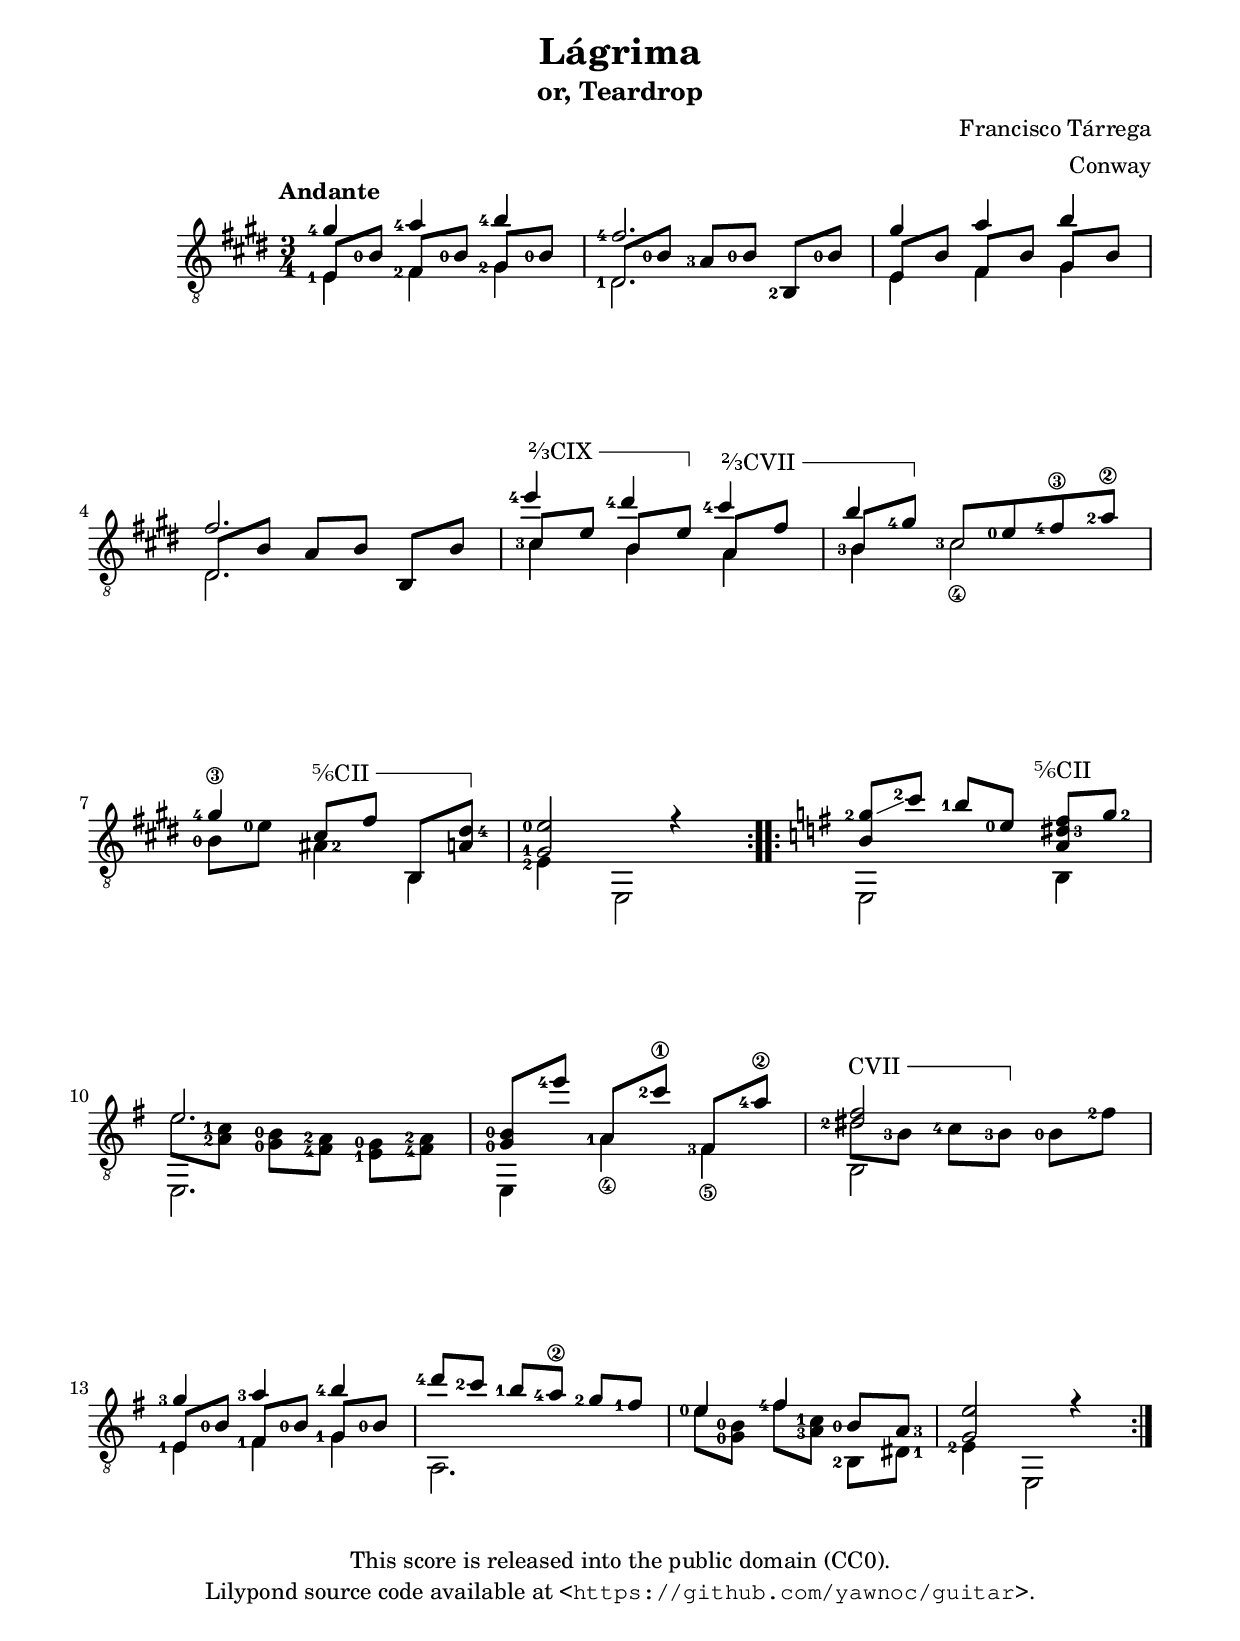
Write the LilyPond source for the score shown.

\version "2.18.2"


%%%%%%%%%%%%%%%%%%%%%%%%%%%%%%%%%%%%%%%%%%%%%%%%%%%%%%%%%%%%%%%%
% General
%%%%%%%%%%%%%%%%%%%%%%%%%%%%%%%%%%%%%%%%%%%%%%%%%%%%%%%%%%%%%%%%

\paper {
  top-margin = 1.5\cm
  left-margin = 1.5\cm
  right-margin = 1.5\cm
  bottom-margin = 1.5\cm
  ragged-last-bottom = ##f
  footnote-separator-markup = \markup { \vspace #1.5 }
}

globalSettings = {
  \accidentalStyle modern
  \compressFullBarRests
  \mergeDifferentlyHeadedOn
  \mergeDifferentlyDottedOn
  \numericTimeSignature
  \pointAndClickOff
  \override TextScript.extra-offset = #'(0 . 0.7)
  \override Score.FootnoteItem.annotation-line = ##f
}

origin-url = "https://github.com/yawnoc/guitar"

\header {
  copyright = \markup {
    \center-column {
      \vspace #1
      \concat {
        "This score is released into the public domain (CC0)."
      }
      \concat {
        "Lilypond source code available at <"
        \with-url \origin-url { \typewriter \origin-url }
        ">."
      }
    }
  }
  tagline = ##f
}

triplet = #(define-music-function
  (parser location music) (ly:music?)
  #{
    \tuplet 3/2 { $music }
  #}
)

tripletDuple = #(define-music-function
  (parser location music) (ly:music?)
  #{
    \tuplet 6/4 { $music }
  #}
)

overrideBeamedStemLengths = #(define-scheme-function
  (parser location lengths) (list?)
  #{
    \override Stem.details.beamed-lengths = $lengths
  #}
)
revertBeamedStemLengths = { \revert Stem.details.beamed-lengths }

overrideBeamVerticalPositions = #(define-scheme-function
  (parser location positions) (pair?)
  #{
    \override Beam.positions = $positions
  #}
)

%%%%%%%%%%%%%%%%%%%%%%%%%%%%%%%%%%%%%%%%%%%%%%%%%%%%%%%%%%%%%%%%
% Semantic bar lines
%%%%%%%%%%%%%%%%%%%%%%%%%%%%%%%%%%%%%%%%%%%%%%%%%%%%%%%%%%%%%%%%

barLineGoto = { \bar "||" }
barLineKeyChange = { \bar "||" }
barLineEnd = { \bar "|." }

%%%%%%%%%%%%%%%%%%%%%%%%%%%%%%%%%%%%%%%%%%%%%%%%%%%%%%%%%%%%%%%%
% Guitar notation
%%%%%%%%%%%%%%%%%%%%%%%%%%%%%%%%%%%%%%%%%%%%%%%%%%%%%%%%%%%%%%%%

stringNumbersAbove = { \set stringNumberOrientations = #'(up) }
stringNumbersBelow = { \set stringNumberOrientations = #'(down) }

fingeringAbove = { \set fingeringOrientations = #'(up) }
fingeringBelow = { \set fingeringOrientations = #'(down) }
fingeringAleft = { \set fingeringOrientations = #'(left) }
fingeringAright = { \set fingeringOrientations = #'(right) }

startGraceMusic = {
  <>(
  \override Fingering.font-size = -6
}
stopGraceMusic = {
  \revert Fingering.font-size
  <>)
}

overrideHorizontalShift = #(define-scheme-function
  (parser location distance) (number?)
  #{
    \override NoteColumn.force-hshift = $distance
  #}
)
revertHorizontalShift = { \revert NoteColumn.force-hshift }

barreSpan = #(define-music-function
  (parser location label offsetPair music)
  (string? (pair? (cons 0 0)) ly:music?)
  (let
    (
      (elements (extract-named-music music '(NoteEvent EventChord)))
    )
    (if
      (pair? elements)
      (let
        (
          (first-element (first elements))
          (last-element (last elements))
        )
        (set!
          (ly:music-property first-element 'articulations)
          (cons
            (make-music 'TextSpanEvent 'span-direction -1)
            (ly:music-property first-element 'articulations)
          )
        )
        (set!
          (ly:music-property last-element 'articulations)
          (cons
            (make-music 'TextSpanEvent 'span-direction 1)
            (ly:music-property last-element 'articulations)
          )
        )
      )
    )
  )
  #{
    \once \override TextSpanner.font-shape = #'upright
    \once \override TextSpanner.style = #'line
    \once \override TextSpanner.extra-offset = #offsetPair
    \once \override TextSpanner.bound-details = #`(
      (left
        (text . ,#{ \markup { \raise #-0.7 { #label \hspace #0.7 }} #})
        (Y . 0)
        (padding . -0.8)
        (attach-dir . -2)
      )
      (right
        (text . ,#{ \markup { \draw-line #'(0 . -1.3) } #}) ;; draw hook
        (Y . 0)
        (padding . -0.5)
        (attach-dir . 2)
      )
    )
    \once \override TextSpanner #'after-line-breaking = #(lambda (grob)
      (let*
        (
          (originalGrob (ly:grob-original grob))
          (splitGrobs (ly:spanner-broken-into originalGrob))
        )
        (if
          (and
            (>= (length splitGrobs) 2)
            (not (eq? (car (last-pair splitGrobs)) grob))
          )
          (begin
            (ly:grob-set-nested-property! grob
              '(bound-details right text)
              #{ \markup { \draw-line #'(0 . 0) } #} ;; suppress draw hook
            )
            (ly:grob-set-property! grob
              'extra-offset
              (cons
                (car offsetPair)
                (+ (cdr offsetPair) 0.7) ;; correction for suppressed hook
              )
            )
            (ly:grob-set-nested-property! grob
              '(bound-details right padding)
              #'-3 ;; increase spanner length
            )
          )
        )
      )
    )
    $music
  #}
)

barre = #(define-scheme-function
  (parser location label) (string?)
  #{
    \markup {
      \center-align {
        \hspace #0.7
        $label
      }
    }
  #}
)

nudgeNextBarre = #(define-scheme-function
  (parser location distance) (number?)
  #{
    \once \override TextScript.X-offset = $distance
  #}
)

position = #(define-scheme-function
  (parser location label) (string?)
  #{
    \markup {
      \center-align {
        \hspace #0.5
        $label
      }
    }
  #}
)

#(define-markup-command
  (markupString layout properties stringNumber) (markup?)
  (interpret-markup layout properties
    #{
      \markup \circle { \bold #stringNumber }
    #}
  )
)

#(define-markup-command
  (resonatesOn layout properties note stringNumber) (markup? markup?)
  (interpret-markup layout properties
    #{
      \markup { #note "resonates on" \markupString #stringNumber }
    #}
  )
)

%%%%%%%%%%%%%%%%%%%%%%%%%%%%%%%%%%%%%%%%%%%%%%%%%%%%%%%%%%%%%%%%
% Goto statements
%%%%%%%%%%%%%%%%%%%%%%%%%%%%%%%%%%%%%%%%%%%%%%%%%%%%%%%%%%%%%%%%

overrideGotoVisibility = {
  \once \override Score.RehearsalMark #'break-visibility = #'#(#t #t #f)
}

makeGotoMark = #(define-scheme-function
  (parser location label) (string?)
  #{
    \mark \markup { \small \italic $label }
  #}
)

simultaneousMarkSeparator = {
  \cadenzaOn
    s1073741824 % stupid, but works
  \cadenzaOff
}

coda = {
  \overrideGotoVisibility
  \mark \markup { \musicglyph #"scripts.coda" }
}

fine = {
  \overrideGotoVisibility
  \makeGotoMark Fine
}

dcAlCoda = {
  \overrideGotoVisibility
  \makeGotoMark "D.C. al Coda"
}

dcAlFine = {
  \overrideGotoVisibility
  \makeGotoMark "D.C. al Fine"
}

toCoda = {
  \overrideGotoVisibility
  \makeGotoMark "to Coda"
}



\header {
  title = "Lágrima"
  subtitle = "or, Teardrop"
  composer = "Francisco Tárrega"
  arranger = "Conway"
}


\paper {
  systems-per-page = 5
}


initialSignatures = {
  \tempo "Andante"
  \clef "treble_8"
  \key e \major
  \time 3/4
  \set Timing.beamExceptions = #'()
}


highVoiceMusic = {
  
  \globalSettings
  
  % Major section
  \barNumberCheck #1
  \repeat volta 2 {
    \relative c'' {
      \fingeringAleft
      \shiftOn
      \overrideHorizontalShift #0
      <gis-4>4 <a-4> <b-4> |
      <fis-4>2. |
      gis4 a b |
      fis2. |
      \overrideHorizontalShift #-0.4
      <e'-4>4 <dis-4> <cis-4> |
      \stringNumbersAbove
      b
        \shiftOff
        \revertHorizontalShift
        cis,8[ <e-0> <fis-4 \3> <a-2 \2>] |
      <gis-4 \3>4
        \barreSpan ⅚CII { cis,8 fis b,, \fingeringAright <dis'-4 a> } |
      \fingeringAleft
      <e-0 gis,-1>2 r4 |
    }
  }
  
  % Minor section
  \barNumberCheck #9
  \key e \minor
  \repeat volta 2 {
    \relative c' {
      \fingeringAleft
      <g'-2 b,>8 \glissando
        \once \override Fingering.self-alignment-Y = -1
        <c-2> <b-1> <e,-0>
        \fingeringAright
        <fis dis-3 a>^\barre ⅚CII <g-2> |
      e2. |
      \stringNumbersAbove
      \fingeringAleft
      <b-0 g-0>8 <e'-4> a,, <c'-2 \1> fis,, <a'-4 \2> |
      <fis dis-2>2 s4 |
      \shiftOn
      \overrideHorizontalShift #0
      <g-3>4 <a-3> <b-4> |
      \shiftOff
      \revertHorizontalShift
      <d-4>8 <c-2> <b-1> <a-4 \2> <g-2> <fis-1> |
      <e-0>4 <fis-4> <b,-0>8 \fingeringAright <a-3> |
      <g e'>2 r4 |
    }
  }
  
}


lowVoiceMusic = {
  
  \globalSettings
  
  % Major section
  \barNumberCheck #1
  \repeat volta 2 {
    \relative c {
      \fingeringAleft
      <e-1>4 <fis-2> <gis-2> |
      <dis-1>2. |
      e4 fis gis |
      dis2. |
      <cis'-3>4 b a |
      \stringNumbersBelow
      <b-3>4 <cis-3 \4>2 |
      <b-0>8 <e-0> \fingeringAright <ais,-2>4 b, |
      \fingeringAleft
      <e-2>4 e,2 |
    }
  }
  
  % Minor section
  \barNumberCheck #9
  \repeat volta 2 {
    \relative c, {
      e2 b'4 |
      \shiftOn
      \overrideHorizontalShift #0
      e,2. |
      \shiftOff
      \revertHorizontalShift
      \fingeringAleft
      e4 <a'-1 \4> <fis-3 \5> |
      \shiftOn
      \overrideHorizontalShift #0
      b,2 s4 |
      \shiftOff
      \revertHorizontalShift
      <e-1>4 <fis-1> <g-1> |
      a,2. |
      e''8 <b-0 g-0> fis' <c-1 a-3> <b,-2> \fingeringAright <dis-1> |
      \fingeringAleft
      <e-2>4 e,2 |
    }
  }
  
}


middleVoiceMusic = {
  
  \globalSettings
  
  % Major section
  \barNumberCheck #1
  \repeat volta 2 {
    \relative c {
      \fingeringAleft
      \shiftOff
      e8 <b'-0> fis <b-0> gis <b-0> |
      dis, <b'-0> <a-3> <b-0> <b,-2> <b'-0> |
      e, b' fis b gis b |
      dis, b' a b b, b' |
      \barreSpan ⅔CIX { cis e b e } \barreSpan ⅔CVII { a, fis' |
      b, <gis'-4> } s2 |
      s2. |
      s2. |
    }
  }
  
  % Minor section
  \barNumberCheck #9
  \repeat volta 2 {
    \relative c' {
      s2. |
      \stemDown
      \fingeringAleft
      e8 <c-1 a-2> <b-0 g-0> <a-2 fis-4> <g-0 e-1> <a-2 fis-4> |
      s2. |
      \barreSpan CVII { dis8 <b-3> <c-4> <b-3> } <b-0> <fis'-2> |
      \stemUp
      e, <b'-0> fis <b-0> g <b-0> |
      s2. |
      s2. |
      s2. |
    }
  }
  
}


allMusic = {
  \initialSignatures
  <<
    << \highVoiceMusic >>
      \\
    << \lowVoiceMusic >>
      \\
    << \middleVoiceMusic >>
  >>
}


\score {
  \allMusic
}
